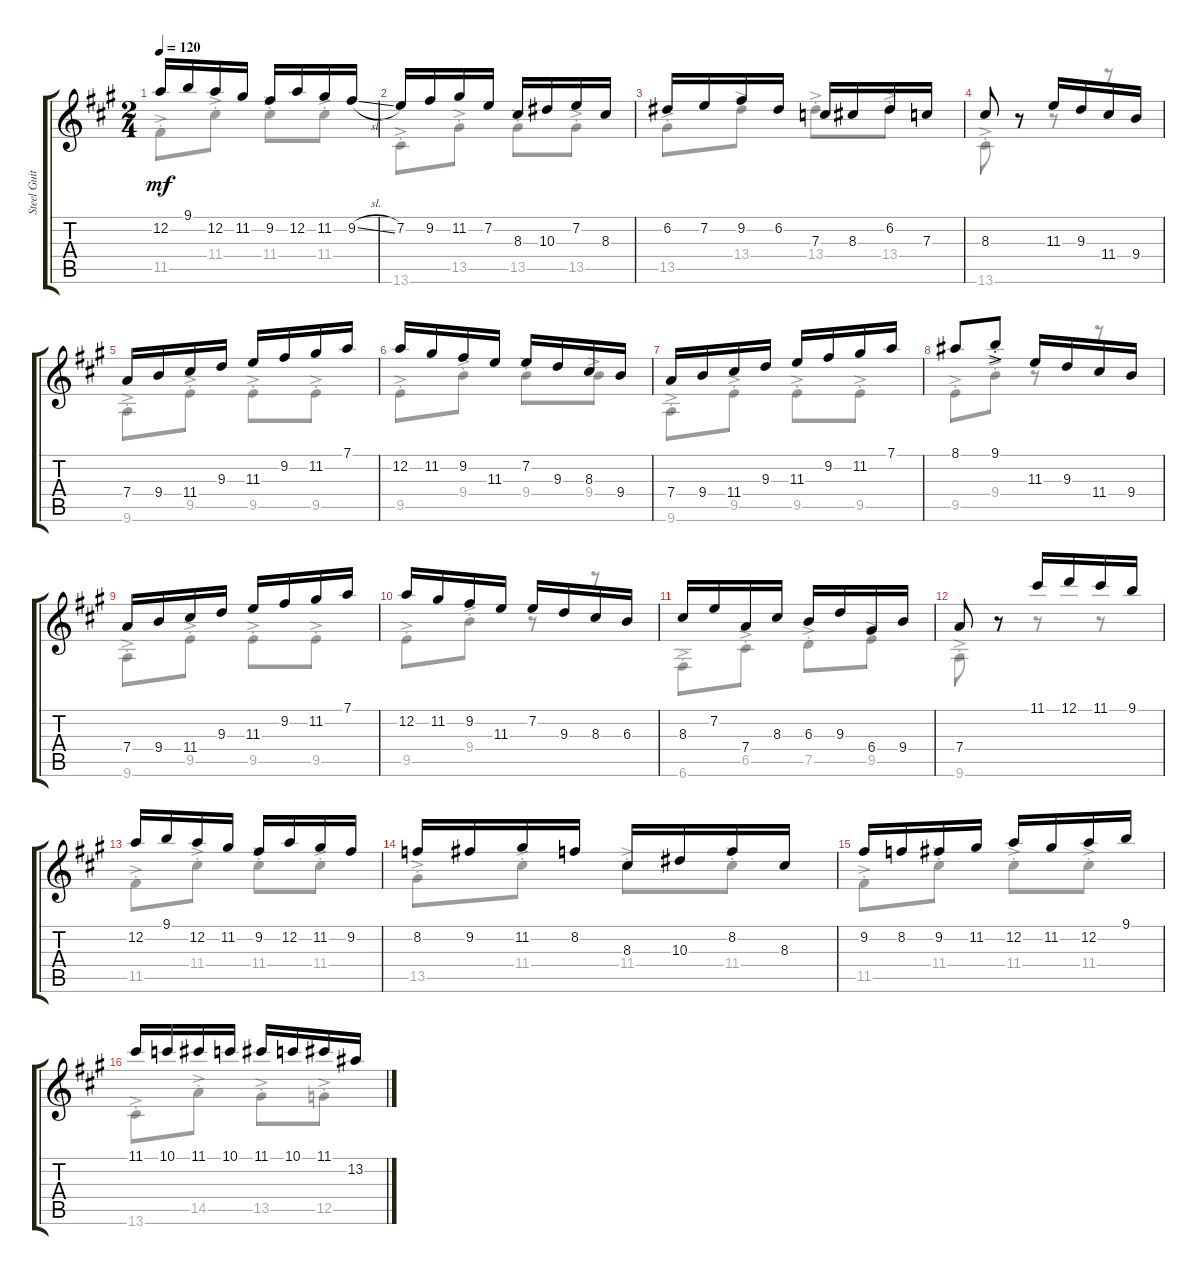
\track ("Steel Guitar" "Steel Guit") {instrument acousticguitarsteel}
\staff {score tabs}
\tuning (D4 A3 F3 D3 G2 C2) {hide}
\voice
\ts (2 4)
\tempo 120
\clef g2
\ks a
12.2.16{dy mf} 9.1.16 12.2.16 11.2.16 9.2.16 12.2.16 11.2.16 9.2{sl}.16 |
7.2.16 9.2.16 11.2.16 7.2.16 8.3.16 10.3.16 7.2.16 8.3.16 |
6.2.16 7.2.16 9.2.16 6.2.16 7.3.16 8.3.16 6.2.16 7.3.16 |
8.3.8 r.8 11.3.16 9.3.16 11.4.16 9.4.16 |
\section ("" "")
7.4.16 9.4.16 11.4.16 9.3.16 11.3.16 9.2.16 11.2.16 7.1.16 |
12.2.16 11.2.16 9.2.16 11.3.16 7.2.16 9.3.16 8.3.16 9.4.16 |
7.4.16 9.4.16 11.4.16 9.3.16 11.3.16 9.2.16 11.2.16 7.1.16 |
8.1.8 9.1{ac st}.8 11.3.16 9.3.16 11.4.16 9.4.16 |
7.4.16 9.4.16 11.4.16 9.3.16 11.3.16 9.2.16 11.2.16 7.1.16 |
12.2.16 11.2.16 9.2.16 11.3.16 7.2.16 9.3.16 8.3.16 6.3.16 |
8.3.16 7.2.16 7.4.16 8.3.16 6.3.16 9.3.16 6.4.16 9.4.16 |
7.4.8 r.8 11.1.16 12.1.16 11.1.16 9.1.16 |
\section ("" "")
12.2.16 9.1.16 12.2.16 11.2.16 9.2.16 12.2.16 11.2.16 9.2.16 |
8.2.16 9.2.16 11.2.16 8.2.16 8.3.16 10.3.16 8.2.16 8.3.16 |
9.2.16 8.2.16 9.2.16 11.2.16 12.2.16 11.2.16 12.2.16 9.1.16 |
11.1.16 10.1.16 11.1.16 10.1.16 11.1.16 10.1.16 11.1.16 13.2.16
\voice
\clef g2
\ottava regular
\simile none
\ks a
11.5{ac st}.8{dy mf} 11.4{ac st}.8 11.4{ac st}.8 11.4{ac st}.8 |
13.6{ac st}.8 13.5{ac st}.8 13.5{ac st}.8 13.5{ac st}.8 |
13.5{ac st}.8 13.4{ac st}.8 13.4{ac st}.8 13.4{ac st}.8 |
13.6{ac st}.8 r.8 r.8 r.8 |
9.6{ac st}.8 9.5{ac st}.8 9.5{ac st}.8 9.5{ac st}.8 |
9.5{ac st}.8 9.4{ac st}.8 9.4{ac st}.8 9.4{ac st}.8 |
9.6{ac st}.8 9.5{ac st}.8 9.5{ac st}.8 9.5{ac st}.8 |
9.5{ac st}.8 9.4{ac st}.8 r.8 r.8 |
9.6{ac st}.8 9.5{ac st}.8 9.5{ac st}.8 9.5{ac st}.8 |
9.5{ac st}.8 9.4{ac st}.8 r.8 r.8 |
6.6{ac st}.8 6.5{ac st}.8 7.5{ac st}.8 9.5{ac st}.8 |
9.6{ac st}.8 r.8 r.8 r.8 |
11.5{ac st}.8 11.4{ac st}.8 11.4{ac st}.8 11.4{ac st}.8 |
13.5{ac st}.8 11.4{ac st}.8 11.4{ac st}.8 11.4{ac st}.8 |
11.5{ac st}.8 11.4{ac st}.8 11.4{ac st}.8 11.4{ac st}.8 |
13.6{ac st}.8 14.5{ac st}.8 13.5{ac st}.8 12.5{ac st}.8
